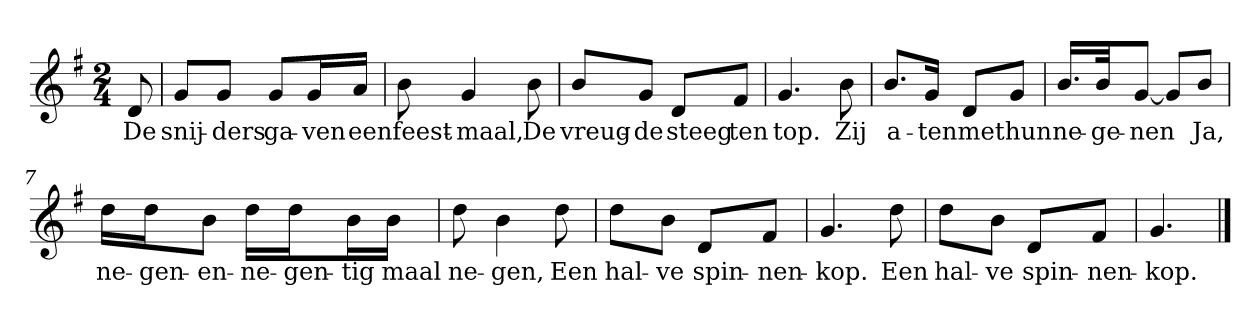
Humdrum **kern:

**kern	**text
*part1	*part1
*staff1	*staff1
*clefG2	*
*k[f#]	*
*G:	*
*M2/4	*
*MM120	*
=	=
8d	De
=1	=1
8g/L	snij-
8g/J	-ders
8g/L	ga-
16g/L	-ven
16a/JJ	een
=2	=2
8b	feest-
4g	-maal,
8b	De
=3	=3
8b/L	vreug-
8g/J	-de
8d/L	steeg
8f#/J	ten
=4	=4
4.g	top.
8b	Zij
=5	=5
8.b/L	a-
16g/Jk	-ten
8d/L	met
8g/J	hun
=6	=6
16.b/LL	ne-
32b/Jk	-ge-
[8g/J	-nen
8g/L]	.
8b/J	Ja,
=7	=7
16dd\LL	ne-
16dd\J	-gen-
8b\J	-en-
16dd\LL	-ne-
16dd\J	-gen-
16b\L	-tig
16b\JJ	maal
=8	=8
8dd	ne-
4b	-gen,
8dd	Een
=9	=9
8dd\L	hal-
8b\J	-ve
8d/L	spin-
8f#/J	-nen-
=10	=10
4.g	-kop.
8dd	Een
=11	=11
8dd\L	hal-
8b\J	-ve
8d/L	spin-
8f#/J	-nen-
=12	=12
4.g	-kop.
==	==
*-	*-
